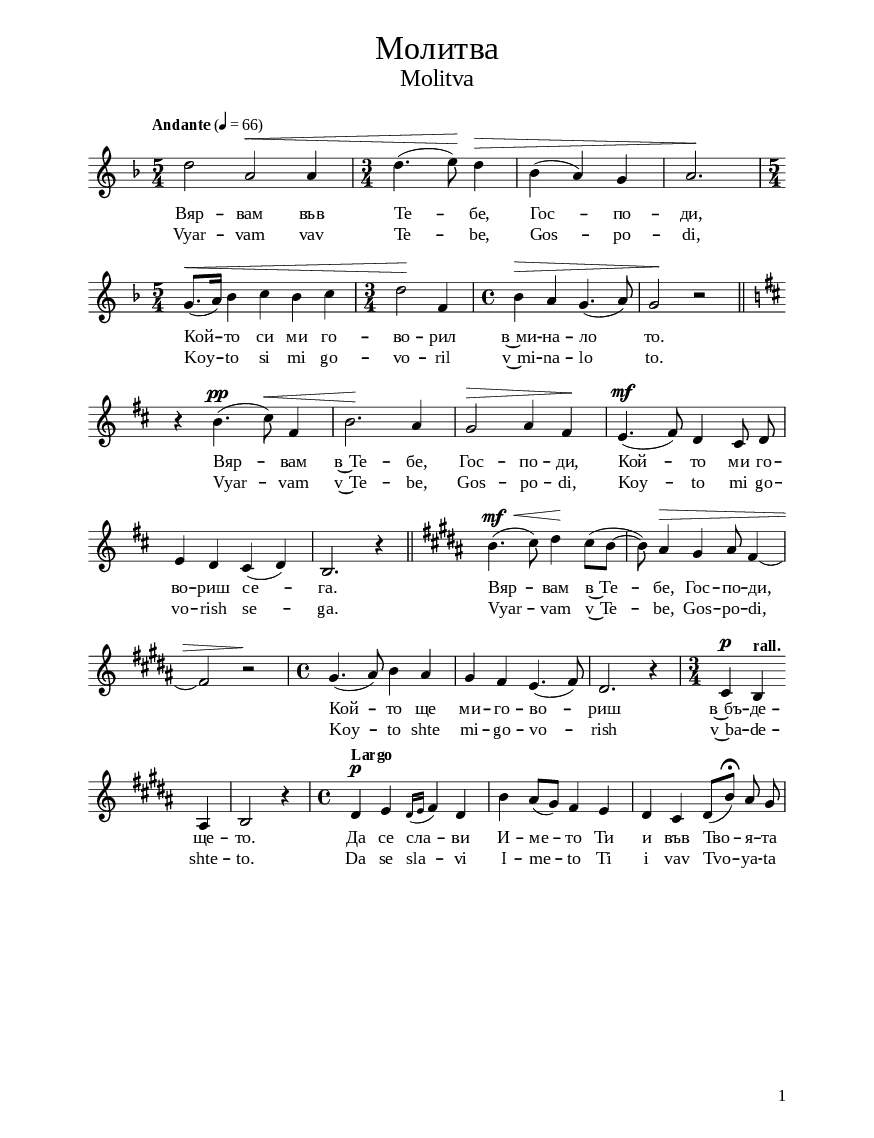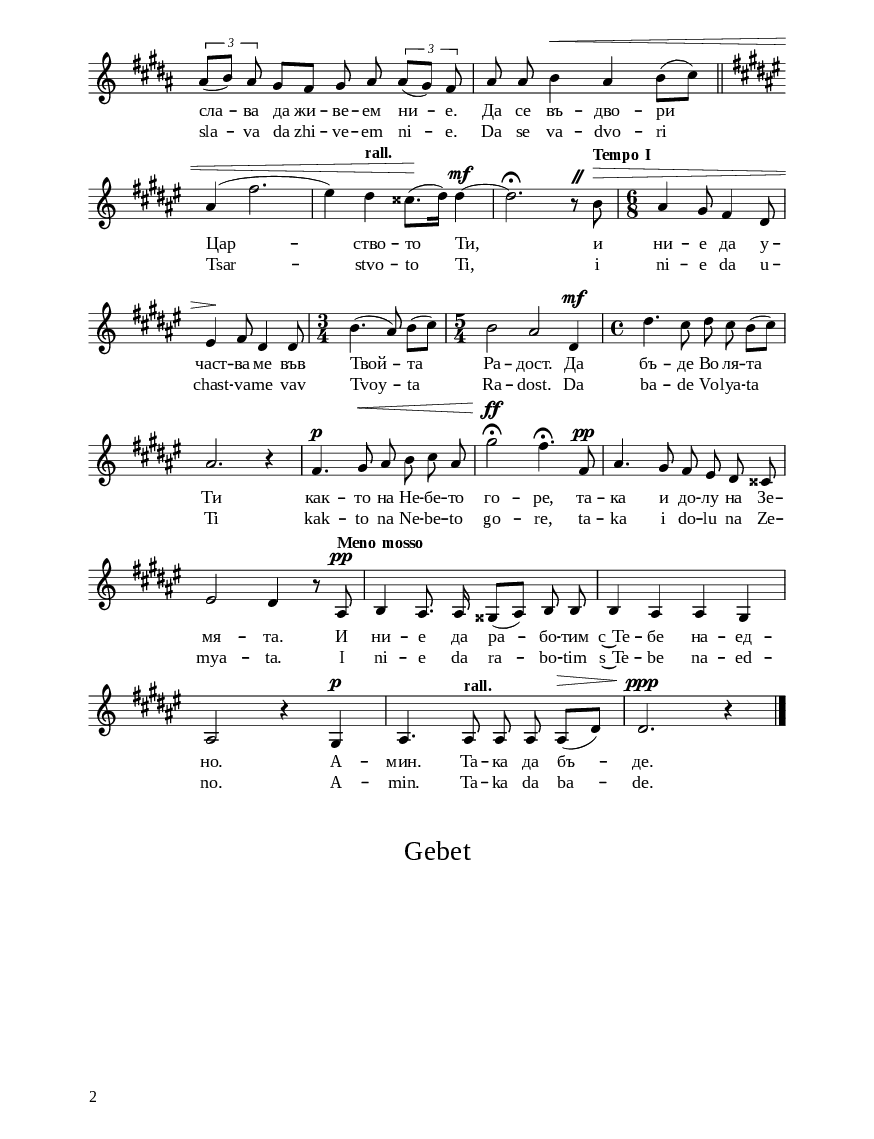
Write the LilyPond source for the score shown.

\version "2.22.1"

% include paper part and global functions
\include "include/globals.ily"

\bookpart {
  \include "include/bookpart-paper.ily"
  \score {
    \include "include/score-layout.ily"

    \new Voice \relative c' {
      \clef treble
      \key d \minor
      \time 5/4
      \tempoFunc "Andante" 4 "66"
      \autoBeamOff
      \override Hairpin #'to-barline = ##f
      \override Hairpin #'after-line-breaking = ##t 

      d'2  a2^\<
      a4 | % 81
      \time 3/4  | % 81
      d4. (  e8  \! )  d4 ^\> | % 82
      bes4 (  a4 )  g4 | % 83
      a2. \! \break | % 84
      \time 5/4  | % 84
      g8. ( [  ^\<  a16 ) ]  bes4  c4
      bes4  c4 | % 85
      \time 3/4  | % 85
      d2 \!  f,4 | % 86
      \time 4/4  | % 86
      bes4  ^\>  a4  g4. (  a8 ) | % 87
      g2 \! r2 \bar "||"
      \break | % 88

      \key d \major | % 88
      r4  b4. ( ^\pp  cis8 ) ^\<  fis,4 | % 89
      b2.  \! a4 |
      g2^\>  a4  fis4  \! | % 91
      e4. ( ^\mf  fis8 )  d4  cis8
      d8 | \break % 92
      e4  d4  cis4 (  d4 ) | % 93
      b2. r4 \bar "||"
      | % 94
      \key b \major | % 94
      b'4. (^\mf ^\<  cis8 )  dis4 \!
      cis8 ( [  b8 ~ ] | % 95
      b8 )  ais4 ^\>  gis4  ais8
      fis4 ~ | \break % 96
      fis2 r2 \! | % 97
      \time 4/4 gis4. (  ais8 )  b4  ais4 | % 98
      gis4  fis4  e4. (  fis8 ) | % 99
      dis2. r4  |
      \time 3/4  |
      cis4 ^\p  b4 ^\markup{ \bold {rall.} }  \break ais4
      | % 101
      b2 r4 | % 102
      \time 4/4  | % 102
      dis4 ^\markup{ \bold {Largo} } ^\p  e4 \grace {
        dis16 ( [  e16 ]
      }
      fis4 )  dis4
      | % 103
      b'4  ais8 ( [  gis8 ) ]  fis4
      e4 | % 104
      dis4  cis4  dis8 ( [  b'8 )
      ^\fermata ]  ais8  gis8 \break | % 105
      \times 2/3  {
        ais8 ( [  b8 )]  ais8
      }
      gis8 [ fis8 ] gis8  ais8
      \times 2/3  {
        ais8 ( [  gis8 )  ] fis8
      }
      | % 106
      ais8  ais8  b4 ^\<  ais4
      b8 ( [  cis8 ) ] \bar "||"
      | % 107
      \key dis \minor | \break % 107
      ais4 (  fis'2. | % 108
      eis4 )  dis4 ^\markup{ \bold {rall.} }
      cisis8. ( [ \!  dis16 ) ]  dis4 ~
      ^\mf | % 109
      dis2. ^\fermata r8^\markup{\musicglyph "scripts.caesura.straight"} b8^\markup{
        \bold {
          Tempo I
        }
      }
      ^\> |
      \time 6/8  |
      ais4  gis8  fis4  dis8 \break | % 111
      eis4  \! fis8 \!  dis4  dis8 | % 112
      \time 3/4  | % 112
      b'4. (  ais8 )  b8 ( [  cis8
      ) ] | % 113
      \time 5/4  | % 113
      b2  ais2  dis,4 ^\mf | % 114
      \time 4/4  | % 114
      dis'4.  cis8  dis8
      cis8   b8 ( [  cis8 ) ] \break | % 115
      ais2. r4 | % 116
      fis4. ^\p  gis8 ^\<  ais8   b8
      cis8  ais8  | % 117
      gis'2 ^\fermata \! ^\ff  fis4. ^\fermata
      fis,8 ^\pp | % 118
      ais4.  gis8  fis8 eis8
      dis8  cisis8 \break | % 119
      eis2  dis4 r8  ais8 ^\markup{
        \bold {
          Meno
          mosso
        }
      } ^\pp |
      b4  ais8.  ais16  gisis8 ( [
      ais8 ) ]  b8  b8 | % 121
      b4  ais4  ais4  gis4 \break | % 122
      ais2 r4  gis4 ^\p | % 123
      ais4.  ais8 ^\markup{ \bold {rall.} }  ais8
      ais8  ais8 ( [ ^\>  dis8 ) ] | % 124
      dis2. \! ^\ppp r4 \bar "|."


    }
    \addlyrics {
      Вяр --
      вам във Те -- бе, Гос -- по
      -- ди, Кой -- то си ми го -- во
      -- рил в~ми -- на -- ло то. Вяр -- вам в~Те -- бе, Гос -- по
      -- ди, Кой -- то ми го -- во --
      риш се -- га. Вяр -- вам
      в~Те -- бе, Гос -- по -- ди,
      Кой -- то ще ми -- го -- во
      -- риш в~бъ -- де -- ще -- то. Да
      се  сла -- ви И -- ме --
      то Ти и във Тво -- я -- та
      сла -- ва "да жи" -- ве -- ем ни
      -- е. Да се въ -- дво -- ри
      Цар -- ство -- то Ти,
      и ни -- е да у -- част -- ва -- ме
      във Твой -- та Ра -- дост.
      Да бъ -- де Во -- ля -- та Ти
      как -- то на Не -- бе -- то го --
      ре, та -- ка и до -- лу на Зе --
      мя -- та. И ни -- е да ра -- бо
      -- тим с~Те -- бе на -- ед -- но. А
      -- мин. Та -- ка да бъ -- де.}
      \addlyrics {
        Vyar --
        vam vav Te -- be, Gos -- po
        -- di, Koy -- to si mi go -- vo
        -- ril v~mi -- na -- lo to. Vyar -- vam v~Te -- be, Gos -- po
        -- di, Koy -- to mi go -- vo --
        rish se -- ga. Vyar -- vam
        v~Te -- be, Gos -- po -- di,
        Koy -- to shte mi -- go -- vo
        -- rish v~ba -- de -- shte -- to. Da
        se  sla -- vi I -- me --
        to Ti i vav Tvo -- ya -- ta
        sla -- va "da zhi" -- ve -- em ni
        -- e. Da se va -- dvo -- ri
        Tsar -- stvo -- to Ti,
        i ni -- e da u -- chast -- va -- me
        vav Tvoy -- ta Ra -- dost.
        Da ba -- de Vo -- lya -- ta Ti
        kak -- to na Ne -- be -- to go --
        re, ta -- ka i do -- lu na Ze --
        mya -- ta. I ni -- e da ra -- bo
        -- tim s~Te -- be na -- ed -- no. A
        -- min. Ta -- ka da ba -- de.}

        \header {
          title = \titleFunc "Молитва" "Molitva"
        }

        \midi{}

      } % score

      \markup \empty-one

      % include foreign translation(s) of the song
      \version "2.24.0"

\markup \fill-line { \fontsize #deTitleFontSize "Gebet" }
\markup \null
\markup \null
\markup \fontsize #deCoupletFontSize {
  \hspace #10
  \override #`(baseline-skip . ,deCoupletBaselineSkip)

  \column {
  

\line { " "Ich glaube an Dich, Herr, }

 \line { " "der Du zu mir in der Vergangenheit gesprochen hast. }
 \line { " "}

 \line { " "Ich glaube an Dich, Herr, }

 \line { " "der Du zu mir jetzt sprichst. }

 \line { " "}
 \line { " "Ich glaube an Dich, Herr, }

 \line { " "der Du zu mir in der Zukunft sprechen wirst. }
  \line { " "}

 \line { " "Gepriesen sei dein Name, }

 \line { " "auf dass wir in Deiner Herrlichkeit leben.  }
  \line { " "}

 \line { " "Möge Dein Reich kommen }

 \line { " "und mögen wir an Deiner Freude teilhaben.  }
  \line { " "}

 \line { " "Dein Wille geschehe wie oben im Himmel, }

 \line { " "so unten auf der Erde.  }
  \line { " "}

 \line { " "Auf dass wir mit Dir zusammenarbeiten.  }

 \line { " "Amen. So sei es.  }

  }
}


    } % bookpart

    % Più mosso
    %
